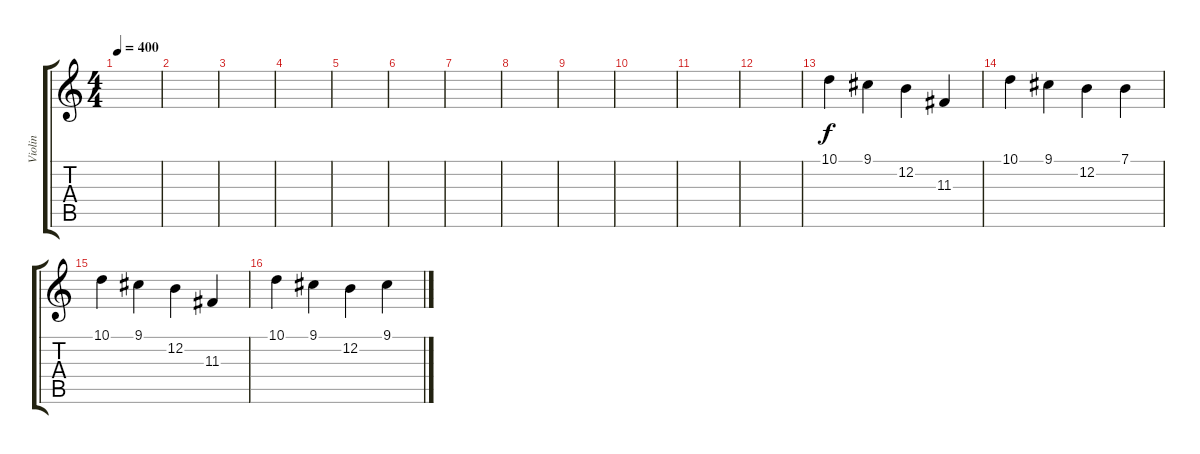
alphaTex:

\track ("Violin" "Violin") {instrument choiraahs}
\staff {score tabs}
\tuning (E4 B3 G3 D3 A2 E2) {hide}
\ts (4 4)
\tempo 400
\clef g2
\ks c
|
|
|
|
|
|
|
|
|
|
|
|
10.1.4 9.1.4 12.2.4 11.3.4 |
10.1.4 9.1.4 12.2.4 7.1.4 |
10.1.4 9.1.4 12.2.4 11.3.4 |
10.1.4 9.1.4 12.2.4 9.1.4
